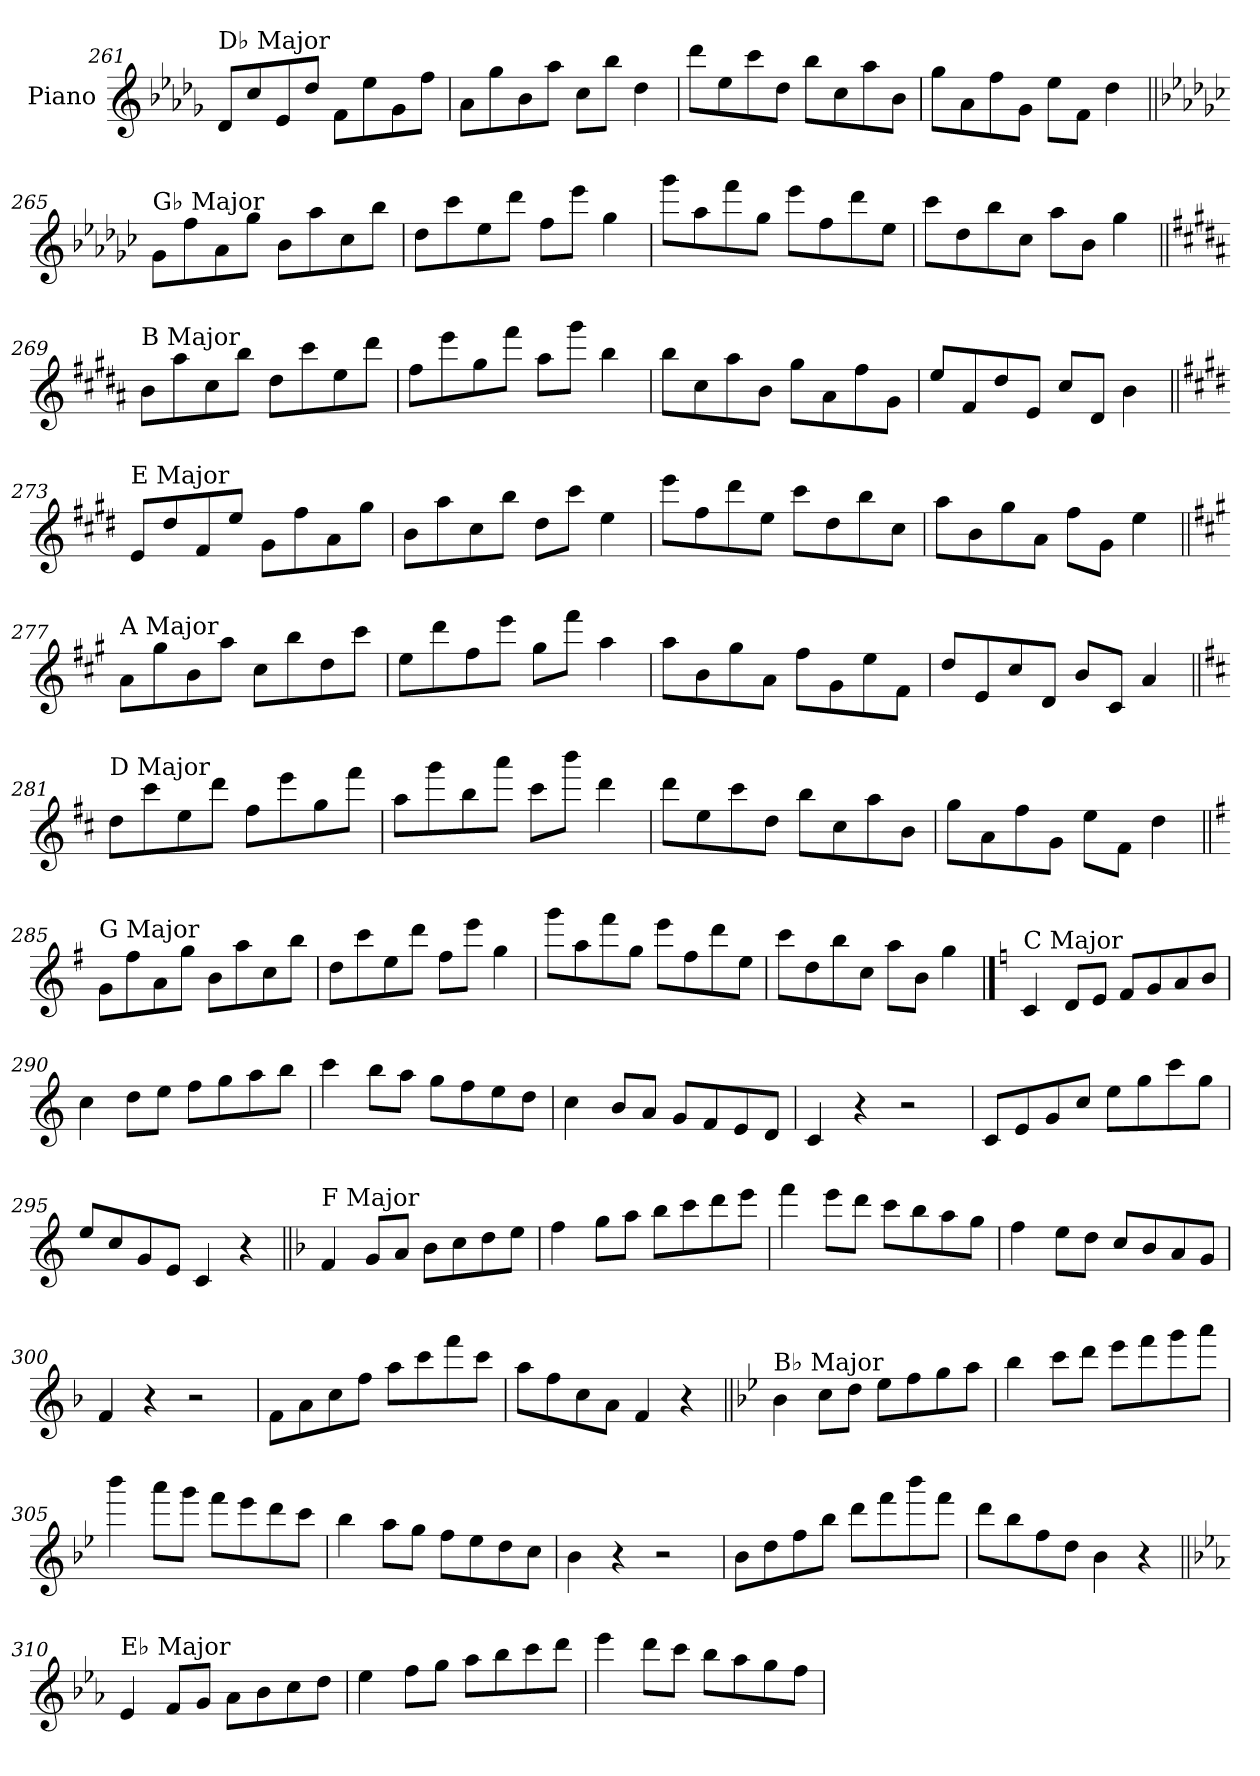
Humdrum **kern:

**kern
*part1
*staff1
*I"Piano
*I'Pno.
!!LO:LB:g=z
*clefG2
*k[b-e-a-d-g-]
=261
!LO:TX:a:t=D♭ Major
8d-/L
8cc/
8e-/
8dd-/J
8f\L
8ee-\
8g-\
8ff\J
=262
8a-\L
8gg-\
8b-\
8aa-\J
8cc\L
8bb-\J
4dd-\
=263
8ddd-\L
8ee-\
8ccc\
8dd-\J
8bb-\L
8cc\
8aa-\
8b-\J
=264
8gg-\L
8a-\
8ff\
8g-\J
8ee-\L
8f\J
4dd-\
!!LO:PB:g=z
=265||
*k[b-e-a-d-g-c-]
!LO:TX:a:t=G♭ Major
8g-\L
8ff\
8a-\
8gg-\J
8b-\L
8aa-\
8cc-\
8bb-\J
=266
8dd-\L
8ccc-\
8ee-\
8ddd-\J
8ff\L
8eee-\J
4gg-\
=267
8ggg-\L
8aa-\
8fff\
8gg-\J
8eee-\L
8ff\
8ddd-\
8ee-\J
=268
8ccc-\L
8dd-\
8bb-\
8cc-\J
8aa-\L
8b-\J
4gg-\
!!LO:LB:g=z
=269||
*k[f#c#g#d#a#]
!LO:TX:a:t=B Major
8b\L
8aa#\
8cc#\
8bb\J
8dd#\L
8ccc#\
8ee\
8ddd#\J
=270
8ff#\L
8eee\
8gg#\
8fff#\J
8aa#\L
8ggg#\J
4bb\
=271
8bb\L
8cc#\
8aa#\
8b\J
8gg#\L
8a#\
8ff#\
8g#\J
=272
8ee/L
8f#/
8dd#/
8e/J
8cc#/L
8d#/J
4b\
!!LO:LB:g=z
=273||
*k[f#c#g#d#]
!LO:TX:a:t=E Major
8e/L
8dd#/
8f#/
8ee/J
8g#\L
8ff#\
8a\
8gg#\J
=274
8b\L
8aa\
8cc#\
8bb\J
8dd#\L
8ccc#\J
4ee\
=275
8eee\L
8ff#\
8ddd#\
8ee\J
8ccc#\L
8dd#\
8bb\
8cc#\J
=276
8aa\L
8b\
8gg#\
8a\J
8ff#\L
8g#\J
4ee\
!!LO:LB:g=z
=277||
*k[f#c#g#]
!LO:TX:a:t=A Major
8a\L
8gg#\
8b\
8aa\J
8cc#\L
8bb\
8dd\
8ccc#\J
=278
8ee\L
8ddd\
8ff#\
8eee\J
8gg#\L
8fff#\J
4aa\
=279
8aa\L
8b\
8gg#\
8a\J
8ff#\L
8g#\
8ee\
8f#\J
=280
8dd/L
8e/
8cc#/
8d/J
8b/L
8c#/J
4a/
!!LO:LB:g=z
=281||
*k[f#c#]
!LO:TX:a:t=D Major
8dd\L
8ccc#\
8ee\
8ddd\J
8ff#\L
8eee\
8gg\
8fff#\J
=282
8aa\L
8ggg\
8bb\
8aaa\J
8ccc#\L
8bbb\J
4ddd\
=283
8ddd\L
8ee\
8ccc#\
8dd\J
8bb\L
8cc#\
8aa\
8b\J
=284
8gg\L
8a\
8ff#\
8g\J
8ee\L
8f#\J
4dd\
!!LO:LB:g=z
=285||
*k[f#]
!LO:TX:a:t=G Major
8g\L
8ff#\
8a\
8gg\J
8b\L
8aa\
8cc\
8bb\J
=286
8dd\L
8ccc\
8ee\
8ddd\J
8ff#\L
8eee\J
4gg\
=287
8ggg\L
8aa\
8fff#\
8gg\J
8eee\L
8ff#\
8ddd\
8ee\J
=288
8ccc\L
8dd\
8bb\
8cc\J
8aa\L
8b\J
4gg\
!!LO:PB:g=z
==289
*k[]
!LO:TX:a:t=C Major
4c/
8d/L
8e/J
8f/L
8g/
8a/
8b/J
=290
4cc\
8dd\L
8ee\J
8ff\L
8gg\
8aa\
8bb\J
=291
4ccc\
8bb\L
8aa\J
8gg\L
8ff\
8ee\
8dd\J
=292
4cc\
8b/L
8a/J
8g/L
8f/
8e/
8d/J
=293
4c/
4r
2r
=294
8c/L
8e/
8g/
8cc/J
8ee\L
8gg\
8ccc\
8gg\J
=295
8ee/L
8cc/
8g/
8e/J
4c/
4r
!!LO:LB:g=z
=296||
*k[b-]
!LO:TX:a:t=F Major
4f/
8g/L
8a/J
8b-\L
8cc\
8dd\
8ee\J
=297
4ff\
8gg\L
8aa\J
8bb-\L
8ccc\
8ddd\
8eee\J
=298
4fff\
8eee\L
8ddd\J
8ccc\L
8bb-\
8aa\
8gg\J
=299
4ff\
8ee\L
8dd\J
8cc/L
8b-/
8a/
8g/J
=300
4f/
4r
2r
=301
8f\L
8a\
8cc\
8ff\J
8aa\L
8ccc\
8fff\
8ccc\J
=302
8aa\L
8ff\
8cc\
8a\J
4f/
4r
!!LO:LB:g=z
=303||
*k[b-e-]
!LO:TX:a:t=B♭ Major
4b-\
8cc\L
8dd\J
8ee-\L
8ff\
8gg\
8aa\J
=304
4bb-\
8ccc\L
8ddd\J
8eee-\L
8fff\
8ggg\
8aaa\J
=305
4bbb-\
8aaa\L
8ggg\J
8fff\L
8eee-\
8ddd\
8ccc\J
=306
4bb-\
8aa\L
8gg\J
8ff\L
8ee-\
8dd\
8cc\J
=307
4b-\
4r
2r
=308
8b-\L
8dd\
8ff\
8bb-\J
8ddd\L
8fff\
8bbb-\
8fff\J
=309
8ddd\L
8bb-\
8ff\
8dd\J
4b-\
4r
!!LO:LB:g=z
=310||
*k[b-e-a-]
!LO:TX:a:t=E♭ Major
4e-/
8f/L
8g/J
8a-\L
8b-\
8cc\
8dd\J
=311
4ee-\
8ff\L
8gg\J
8aa-\L
8bb-\
8ccc\
8ddd\J
=312
4eee-\
8ddd\L
8ccc\J
8bb-\L
8aa-\
8gg\
8ff\J
=
*-
